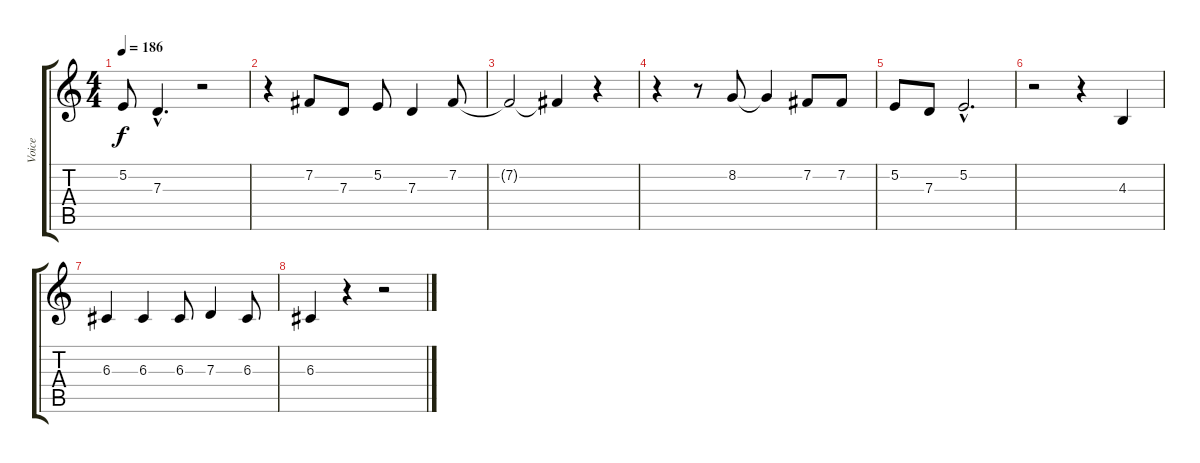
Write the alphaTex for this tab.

\track ("Voice" "Voice") {instrument cello}
\staff {score tabs}
\tuning (E4 B3 G3 D3 A2 E2) {hide}
\ts (4 4)
\tempo 186
\clef g2
\ks c
5.2{t}.8{dy f} 7.3{hac}.4{d} r.2 |
r.4 7.2.8 7.3.8 5.2.8 7.3.4 7.2.8 |
7.2{t}.2 7.2{t}.4 r.4 |
r.4 r.8 8.2.8 8.2{t}.4 7.2.8 7.2.8 |
5.2.8 7.3.8 5.2{hac}.2{d} |
r.2 r.4 4.3.4 |
6.3.4 6.3.4 6.3.8 7.3.4 6.3.8 |
6.3.4 r.4 r.2
